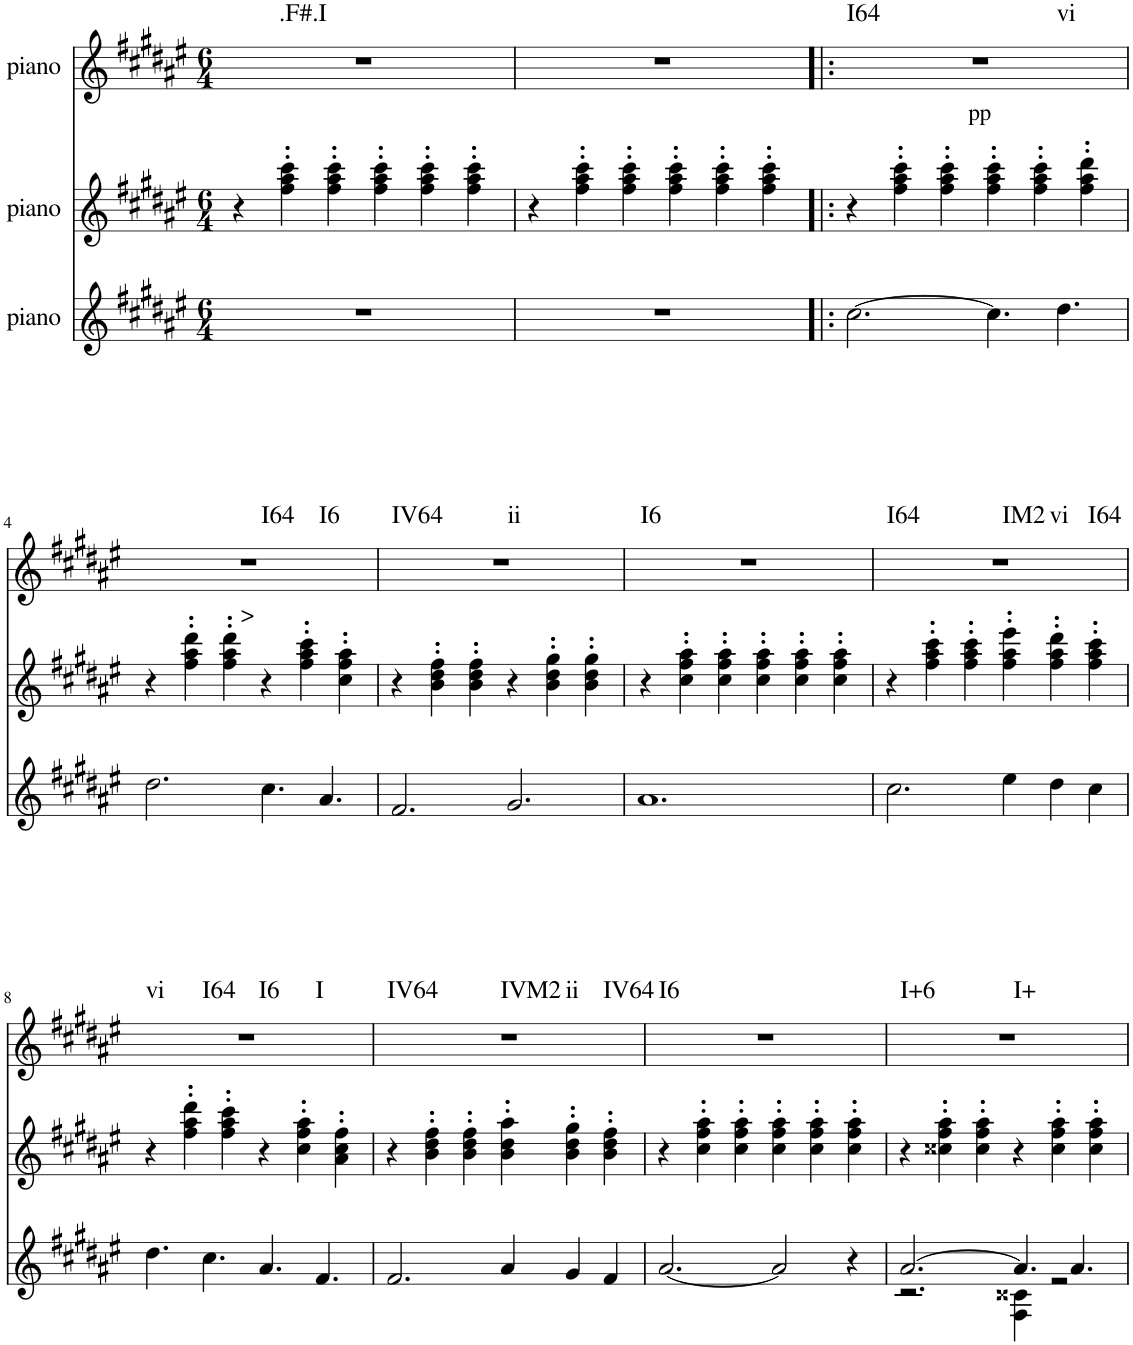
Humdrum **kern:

**kern	**kern	**kern	**text	**harte
*part3	*part2	*part1	*part1	*part1
*staff3	*staff2	*staff1	*staff1	*
*I"piano	*I"piano	*I"piano	*	*
*I'Pno	*I'Pno	*I'Pno	*	*
*clefG2	*clefG2	*clefG2	*	*
*k[f#c#g#d#a#e#]	*k[f#c#g#d#a#e#]	*k[f#c#g#d#a#e#]	*	*
*F#:	*F#:	*F#:	*	*
*M6/4	*M6/4	*M6/4	*	*
=1	=1	=1	=1	=1
!	!	!	!	!LO:H:kt=.F#.I
1.r	4r	1.r	.	N
.	4ff#\' 4aa#\' 4ccc#\'	.	.	.
.	4ff#\' 4aa#\' 4ccc#\'	.	.	.
.	4ff#\' 4aa#\' 4ccc#\'	.	.	.
.	4ff#\' 4aa#\' 4ccc#\'	.	.	.
.	4ff#\' 4aa#\' 4ccc#\'	.	.	.
=2	=2	=2	=2	=2
1.r	4r	1.r	.	.
.	4ff#\' 4aa#\' 4ccc#\'	.	.	.
.	4ff#\' 4aa#\' 4ccc#\'	.	.	.
.	4ff#\' 4aa#\' 4ccc#\'	.	.	.
.	4ff#\' 4aa#\' 4ccc#\'	.	.	.
.	4ff#\' 4aa#\' 4ccc#\'	.	.	.
=3!|:	=3!|:	=3!|:	=3!|:	=3!|:
!	!	!	!LO:LY:b	!LO:H:n=1:kt=I64
!	!	!	!	!LO:H:n=2:kt=vi
[2.cc#\	4r	1.r	pp	N N
.	4ff#\' 4aa#\' 4ccc#\'	.	.	.
.	4ff#\' 4aa#\' 4ccc#\'	.	.	.
4.cc#\]	4ff#\' 4aa#\' 4ccc#\'	.	.	.
.	4ff#\' 4aa#\' 4ccc#\'	.	.	.
4.dd#\	.	.	.	.
.	4ff#\' 4aa#\' 4ddd#\'	.	.	.
!!LO:LB:g=z
=4	=4	=4	=4	=4
!	!	!	!LO:LY:b	!LO:H:n=1:kt=I64
!	!	!	!	!LO:H:n=2:kt=I6
2.dd#\	4r	1.r	>	N N
.	4ff#\' 4aa#\' 4ddd#\'	.	.	.
.	4ff#\' 4aa#\' 4ddd#\'	.	.	.
4.cc#\	4r	.	.	.
.	4ff#\' 4aa#\' 4ccc#\'	.	.	.
4.a#/	.	.	.	.
.	4cc#\' 4ff#\' 4aa#\'	.	.	.
=5	=5	=5	=5	=5
!	!	!	!	!LO:H:n=1:kt=IV64
!	!	!	!	!LO:H:n=2:kt=ii
2.f#/	4r	1.r	.	N N
.	4b\' 4dd#\' 4ff#\'	.	.	.
.	4b\' 4dd#\' 4ff#\'	.	.	.
2.g#/	4r	.	.	.
.	4b\' 4dd#\' 4gg#\'	.	.	.
.	4b\' 4dd#\' 4gg#\'	.	.	.
=6	=6	=6	=6	=6
!	!	!	!	!LO:H:kt=I6
1.a#	4r	1.r	.	N
.	4cc#\' 4ff#\' 4aa#\'	.	.	.
.	4cc#\' 4ff#\' 4aa#\'	.	.	.
.	4cc#\' 4ff#\' 4aa#\'	.	.	.
.	4cc#\' 4ff#\' 4aa#\'	.	.	.
.	4cc#\' 4ff#\' 4aa#\'	.	.	.
=7	=7	=7	=7	=7
!	!	!	!	!LO:H:n=1:kt=I64
!	!	!	!	!LO:H:n=2:kt=IM2
!	!	!	!	!LO:H:n=3:kt=vi
!	!	!	!	!LO:H:n=4:kt=I64
2.cc#\	4r	1.r	.	N N N N
.	4ff#\' 4aa#\' 4ccc#\'	.	.	.
.	4ff#\' 4aa#\' 4ccc#\'	.	.	.
4ee#\	4ff#\' 4aa#\' 4eee#\'	.	.	.
4dd#\	4ff#\' 4aa#\' 4ddd#\'	.	.	.
4cc#\	4ff#\' 4aa#\' 4ccc#\'	.	.	.
!!LO:LB:g=z
=8	=8	=8	=8	=8
!	!	!	!	!LO:H:n=1:kt=vi
!	!	!	!	!LO:H:n=2:kt=I64
!	!	!	!	!LO:H:n=3:kt=I6
!	!	!	!	!LO:H:n=4:kt=I
4.dd#\	4r	1.r	.	N N N N
.	4ff#\' 4aa#\' 4ddd#\'	.	.	.
4.cc#\	.	.	.	.
.	4ff#\' 4aa#\' 4ccc#\'	.	.	.
4.a#/	4r	.	.	.
.	4cc#\' 4ff#\' 4aa#\'	.	.	.
4.f#/	.	.	.	.
.	4a#\' 4cc#\' 4ff#\'	.	.	.
=9	=9	=9	=9	=9
!	!	!	!	!LO:H:n=1:kt=IV64
!	!	!	!	!LO:H:n=2:kt=IVM2
!	!	!	!	!LO:H:n=3:kt=ii
!	!	!	!	!LO:H:n=4:kt=IV64
2.f#/	4r	1.r	.	N N N N
.	4b\' 4dd#\' 4ff#\'	.	.	.
.	4b\' 4dd#\' 4ff#\'	.	.	.
4a#/	4b\' 4dd#\' 4aa#\'	.	.	.
4g#/	4b\' 4dd#\' 4gg#\'	.	.	.
4f#/	4b\' 4dd#\' 4ff#\'	.	.	.
=10	=10	=10	=10	=10
!	!	!	!	!LO:H:kt=I6
[2.a#/	4r	1.r	.	N
.	4cc#\' 4ff#\' 4aa#\'	.	.	.
.	4cc#\' 4ff#\' 4aa#\'	.	.	.
2a#/]	4cc#\' 4ff#\' 4aa#\'	.	.	.
.	4cc#\' 4ff#\' 4aa#\'	.	.	.
4r	4cc#\' 4ff#\' 4aa#\'	.	.	.
=11	=11	=11	=11	=11
*^	*	*	*	*
!	!	!	!	!	!LO:H:n=1:kt=I+6
!	!	!	!	!	!LO:H:n=2:kt=I+
[2.a#/	2.r	4r	1.r	.	N N
.	.	4cc##X\' 4ff#\' 4aa#\'	.	.	.
.	.	4cc##\' 4ff#\' 4aa#\'	.	.	.
4.a#/]	4F#\ 4c##X\	4r	.	.	.
.	2r	4cc##\' 4ff#\' 4aa#\'	.	.	.
4.a#/	.	.	.	.	.
.	.	4cc##\' 4ff#\' 4aa#\'	.	.	.
*v	*v	*	*	*	*
=	=	=	=	=
*-	*-	*-	*-	*-
